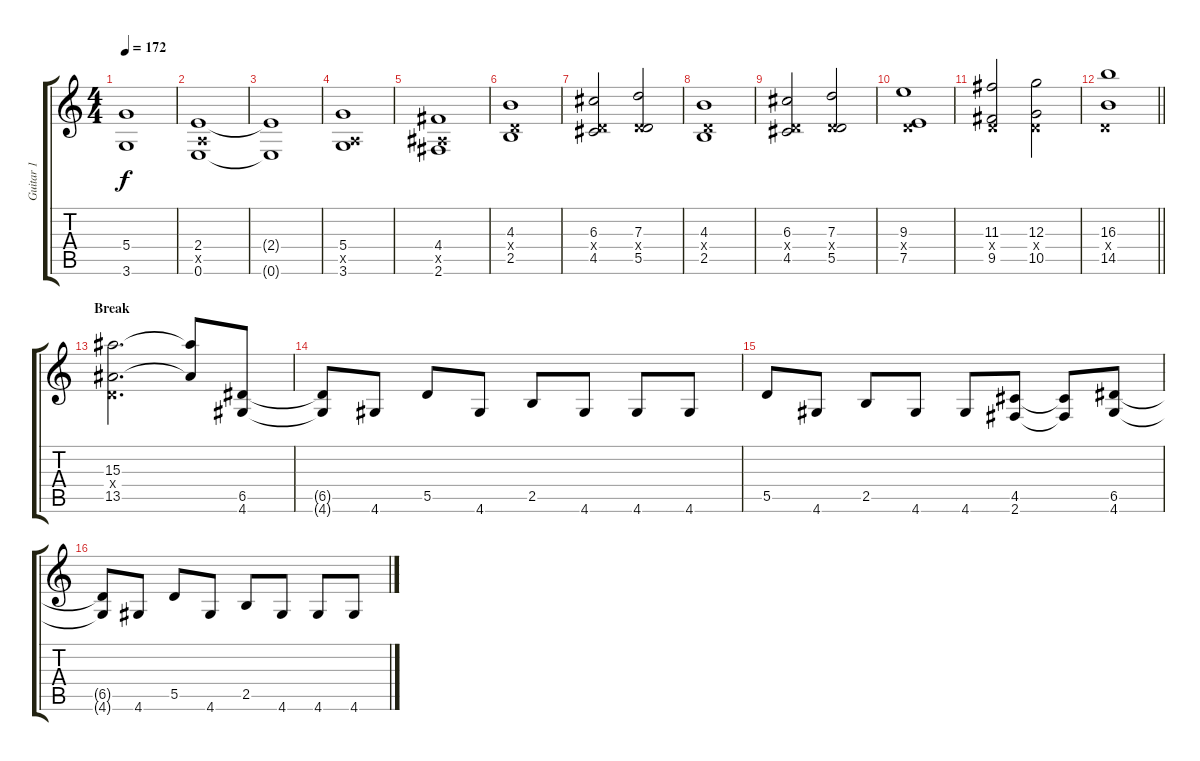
\track ("Guitar 1" "Guitar 1") {instrument overdrivenguitar}
\staff {score tabs}
\tuning (E4 B3 G3 D3 A2 E2) {hide}
\ts (4 4)
\tempo 172
\clef g2
\ks c
(5.4{t} 3.6{t}).1{dy f} |
(2.4 0.5{x} 0.6).1 |
(2.4{t} 0.6{t}).1 |
(5.4 0.5{x} 3.6).1 |
(4.4 1.5{x} 2.6).1 |
(4.3 0.4{x} 2.5).1 |
(6.3 0.4{x} 4.5).2 (7.3 0.4{x} 5.5).2 |
(4.3 0.4{x} 2.5).1 |
(6.3 0.4{x} 4.5).2 (7.3 0.4{x} 5.5).2 |
(9.3 0.4{x} 7.5).1 |
(11.3 0.4{x} 9.5).2 (12.3 0.4{x} 10.5).2 |
\barLineRight lightlight
(16.3 0.4{x} 14.5).1 |
\section ("" "Break")
(15.3 0.4{x} 13.5).2{d} (15.3{t} 13.5{t}).8 (6.5 4.6).8 |
(6.5{t} 4.6{t}).8 4.6.8 5.5.8 4.6.8 2.5.8 4.6.8 4.6.8 4.6.8 |
5.5.8 4.6.8 2.5.8 4.6.8 4.6.8 (4.5 2.6).8 (4.5{t} 2.6{t}).8 (6.5 4.6).8 |
(6.5{t} 4.6{t}).8 4.6.8 5.5.8 4.6.8 2.5.8 4.6.8 4.6.8 4.6.8
